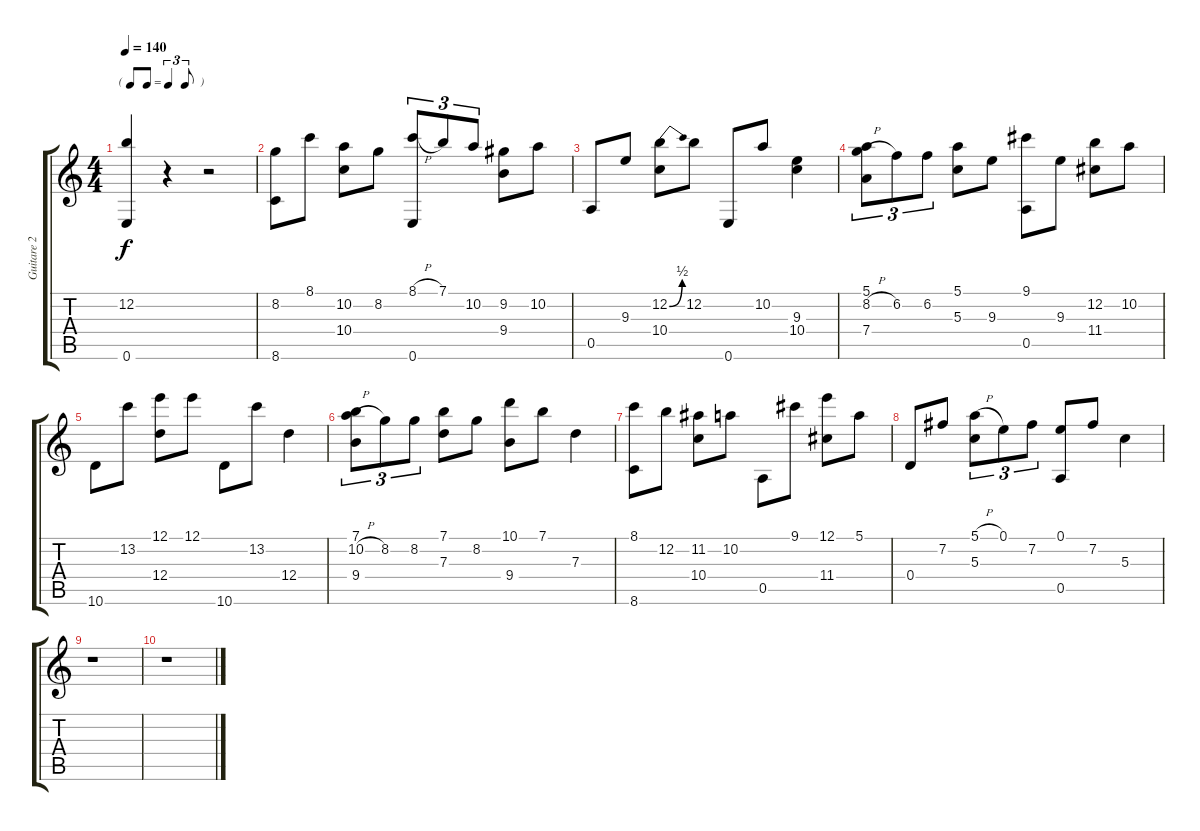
\track ("Guitare 2" "Guitare 2") {instrument acousticguitarsteel}
\staff {score tabs}
\tuning (E4 B3 G3 D3 A2 E2) {hide}
\ts (4 4)
\tf triplet8th
\tempo 140
\clef g2
\ks c
(12.2 0.6).4{dy f} r.4 r.2 |
(8.2 8.6).8 8.1.8 (10.2 10.4).8 8.2.8 (8.1{h} 0.6).8{tu (3 2)} 7.1.8{tu (3 2)} 10.2.8{tu (3 2)} (9.2 9.4).8 10.2.8 |
0.5.8 9.3.8 (12.2{be (bend 0 0 60 2)} 10.4).8 12.2.8 0.6.8 10.2.8 (9.3 10.4).4 |
(5.1 8.2{h} 7.4).8{tu (3 2)} 6.2.8{tu (3 2)} 6.2.8{tu (3 2)} (5.1 5.3).8 9.3.8 (9.1 0.5).8 9.3.8 (12.2 11.4).8 10.2.8 |
10.6.8 13.2.8 (12.1 12.4).8 12.1.8 10.6.8 13.2.8 12.4.4 |
(7.1 10.2{h} 9.4).8{tu (3 2)} 8.2.8{tu (3 2)} 8.2.8{tu (3 2)} (7.1 7.3).8 8.2.8 (10.1 9.4).8 7.1.8 7.3.4 |
(8.1 8.6).8 12.2.8 (11.2 10.4).8 10.2.8 0.5.8 9.1.8 (12.1 11.4).8 5.1.8 |
0.4.8 7.2.8 (5.1{h} 5.3).8{tu (3 2)} 0.1.8{tu (3 2)} 7.2.8{tu (3 2)} (0.1 0.5).8 7.2.8 5.3.4 |
r.1 |
r.1
